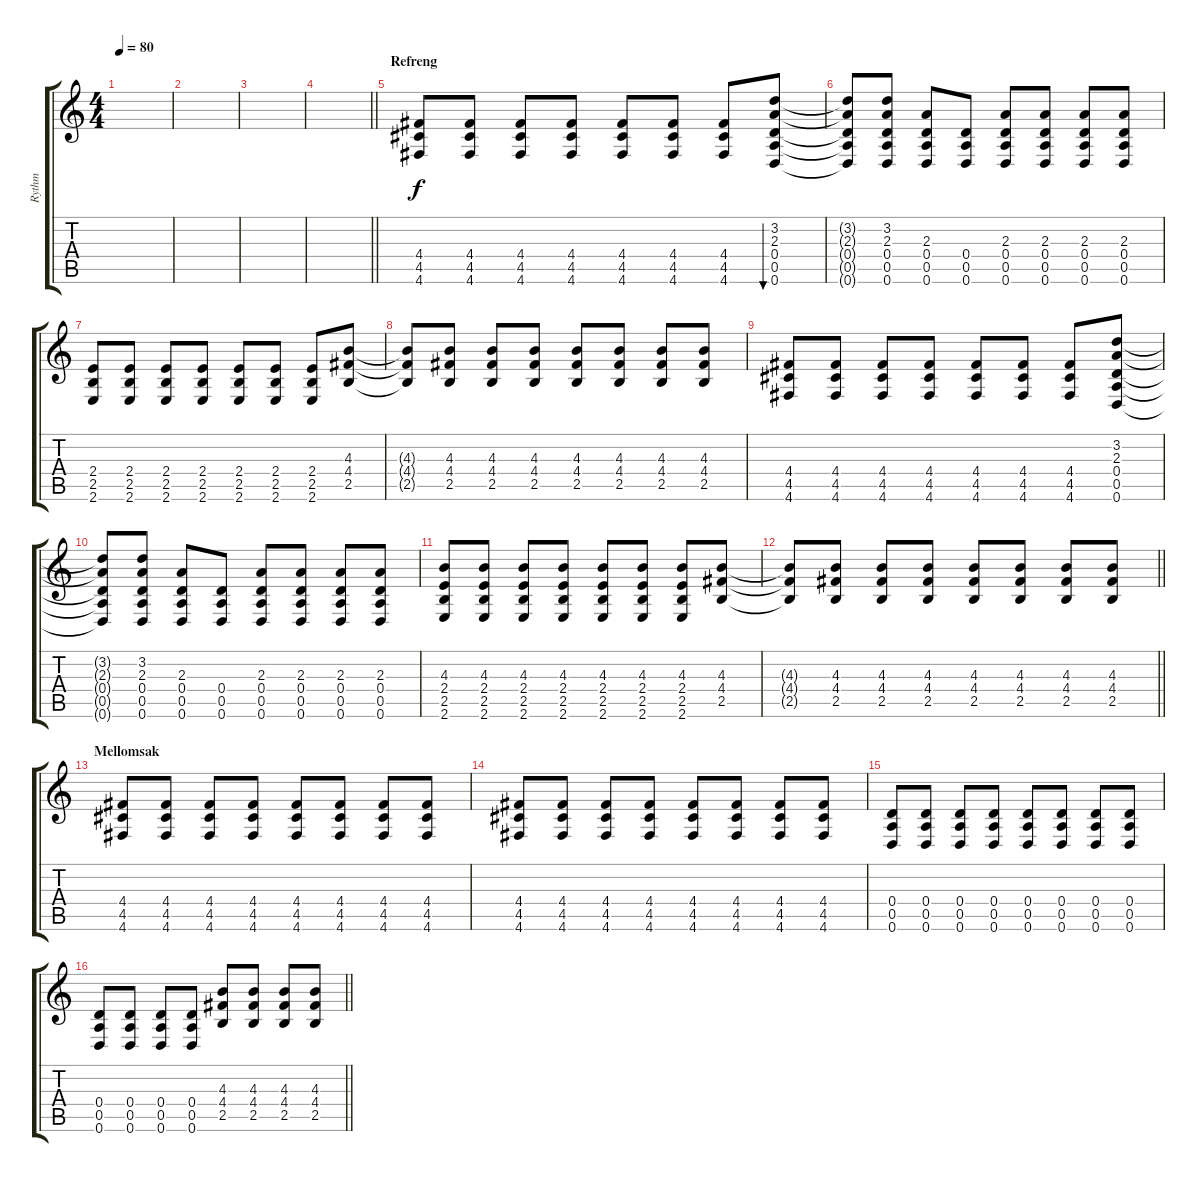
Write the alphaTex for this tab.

\track ("Rythm" "Rythm") {instrument distortionguitar}
\staff {score tabs}
\tuning (E4 B3 G3 D3 A2 D2) {hide}
\ts (4 4)
\tempo 80
\clef g2
\ks c
|
|
|
\barLineRight lightlight
|
\section ("" "Refreng")
(4.4 4.5 4.6).8 (4.4 4.5 4.6).8 (4.4 4.5 4.6).8 (4.4 4.5 4.6).8 (4.4 4.5 4.6).8 (4.4 4.5 4.6).8 (4.4 4.5 4.6).8 (3.2 2.3 0.4 0.5 0.6).8{bu 30} |
(3.2{t} 2.3{t} 0.4{t} 0.5{t} 0.6{t}).8 (3.2 2.3 0.4 0.5 0.6).8 (2.3 0.4 0.5 0.6).8 (0.4 0.5 0.6).8 (2.3 0.4 0.5 0.6).8 (2.3 0.4 0.5 0.6).8 (2.3 0.4 0.5 0.6).8 (2.3 0.4 0.5 0.6).8 |
(2.4 2.5 2.6).8 (2.4 2.5 2.6).8 (2.4 2.5 2.6).8 (2.4 2.5 2.6).8 (2.4 2.5 2.6).8 (2.4 2.5 2.6).8 (2.4 2.5 2.6).8 (4.3 4.4 2.5).8 |
(4.3{t} 4.4{t} 2.5{t}).8 (4.3 4.4 2.5).8 (4.3 4.4 2.5).8 (4.3 4.4 2.5).8 (4.3 4.4 2.5).8 (4.3 4.4 2.5).8 (4.3 4.4 2.5).8 (4.3 4.4 2.5).8 |
(4.4 4.5 4.6).8 (4.4 4.5 4.6).8 (4.4 4.5 4.6).8 (4.4 4.5 4.6).8 (4.4 4.5 4.6).8 (4.4 4.5 4.6).8 (4.4 4.5 4.6).8 (3.2 2.3 0.4 0.5 0.6).8 |
(3.2{t} 2.3{t} 0.4{t} 0.5{t} 0.6{t}).8 (3.2 2.3 0.4 0.5 0.6).8 (2.3 0.4 0.5 0.6).8 (0.4 0.5 0.6).8 (2.3 0.4 0.5 0.6).8 (2.3 0.4 0.5 0.6).8 (2.3 0.4 0.5 0.6).8 (2.3 0.4 0.5 0.6).8 |
(4.3 2.4 2.5 2.6).8 (4.3 2.4 2.5 2.6).8 (4.3 2.4 2.5 2.6).8 (4.3 2.4 2.5 2.6).8 (4.3 2.4 2.5 2.6).8 (4.3 2.4 2.5 2.6).8 (4.3 2.4 2.5 2.6).8 (4.3 4.4 2.5).8 |
\barLineRight lightlight
(4.3{t} 4.4{t} 2.5{t}).8 (4.3 4.4 2.5).8 (4.3 4.4 2.5).8 (4.3 4.4 2.5).8 (4.3 4.4 2.5).8 (4.3 4.4 2.5).8 (4.3 4.4 2.5).8 (4.3 4.4 2.5).8 |
\section ("" "Mellomsak")
(4.4 4.5 4.6).8 (4.4 4.5 4.6).8 (4.4 4.5 4.6).8 (4.4 4.5 4.6).8 (4.4 4.5 4.6).8 (4.4 4.5 4.6).8 (4.4 4.5 4.6).8 (4.4 4.5 4.6).8 |
(4.4 4.5 4.6).8 (4.4 4.5 4.6).8 (4.4 4.5 4.6).8 (4.4 4.5 4.6).8 (4.4 4.5 4.6).8 (4.4 4.5 4.6).8 (4.4 4.5 4.6).8 (4.4 4.5 4.6).8 |
(0.4 0.5 0.6).8 (0.4 0.5 0.6).8 (0.4 0.5 0.6).8 (0.4 0.5 0.6).8 (0.4 0.5 0.6).8 (0.4 0.5 0.6).8 (0.4 0.5 0.6).8 (0.4 0.5 0.6).8 |
\barLineRight lightlight
(0.4 0.5 0.6).8 (0.4 0.5 0.6).8 (0.4 0.5 0.6).8 (0.4 0.5 0.6).8 (4.3 4.4 2.5).8 (4.3 4.4 2.5).8 (4.3 4.4 2.5).8 (4.3 4.4 2.5).8
